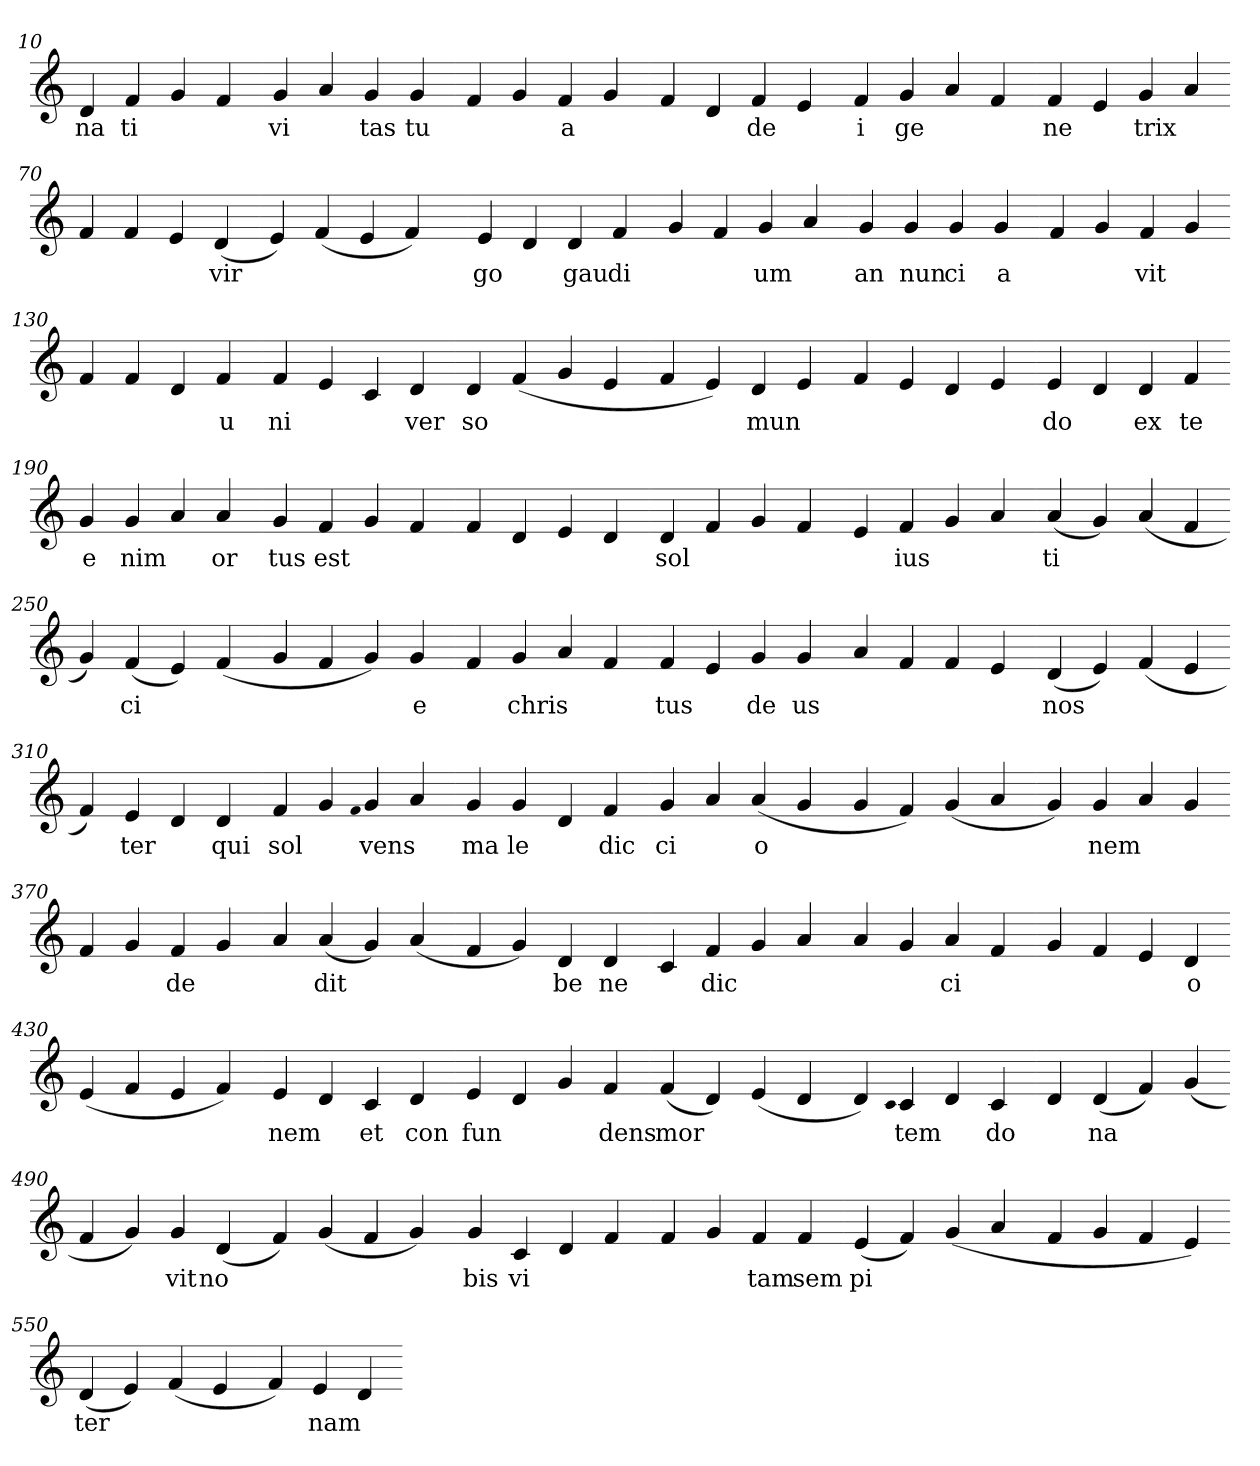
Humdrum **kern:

**kern	**text
*part1	*part1
*staff1	*staff1
*clefG2	*
=10.	=10.
4d	na
4f	ti
4g	.
4f	.
=20.-	=20.-
4g	vi
4a	.
4g	tas
4g	tu
=30.-	=30.-
4f	.
4g	.
4f	a
4g	.
=40.-	=40.-
4f	.
4d	.
4f	de
4e	.
=50.-	=50.-
4f	i
4g	ge
4a	.
4f	.
=60.-	=60.-
4f	ne
4e	.
4g	trix
4a	.
=70.-	=70.-
4f	.
4f	.
4e	.
(>4d	vir
=80.-	=80.-
4e)	.
(>4f	.
4e	.
4f)	.
=90.-	=90.-
4e	go
4d	.
4d	gau
4f	di
=100.-	=100.-
4g	.
4f	.
4g	um
4a	.
=110.-	=110.-
4g	an
4g	nun
4g	ci
4g	a
=120.-	=120.-
4f	.
4g	.
4f	vit
4g	.
=130.-	=130.-
4f	.
4f	.
4d	.
4f	u
=140.-	=140.-
4f	ni
4e	.
4c	.
4d	ver
=150.-	=150.-
4d	so
(>4f	.
4g	.
4e	.
=160.-	=160.-
4f	.
4e)	.
4d	mun
4e	.
=170.-	=170.-
4f	.
4e	.
4d	.
4e	.
=180.-	=180.-
4e	do
4d	.
4d	ex
4f	te
=190.-	=190.-
4g	e
4g	nim
4a	.
4a	or
=200.-	=200.-
4g	tus
4f	est
4g	.
4f	.
=210.-	=210.-
4f	.
4d	.
4e	.
4d	.
=220.-	=220.-
4d	sol
4f	.
4g	.
4f	.
=230.-	=230.-
4e	.
4f	ius
4g	.
4a	.
=240.-	=240.-
(>4a	ti
4g)	.
(>4a	.
4f	.
=250.-	=250.-
4g)	.
(>4f	ci
4e)	.
(>4f	.
=260.-	=260.-
4g	.
4f	.
4g)	.
4g	e
=270.-	=270.-
4f	.
4g	chris
4a	.
4f	.
=280.-	=280.-
4f	tus
4e	.
4g	de
4g	us
=290.-	=290.-
4a	.
4f	.
4f	.
4e	.
=300.-	=300.-
(>4d	nos
4e)	.
(>4f	.
4e	.
=310.-	=310.-
4f)	.
4e	ter
4d	.
4d	qui
=320.-	=320.-
4f	sol
4g	.
qqf	.
4g	vens
4a	.
=330.-	=330.-
4g	ma
4g	le
4d	.
4f	dic
=340.-	=340.-
4g	ci
4a	.
(>4a	o
4g	.
=350.-	=350.-
4g	.
4f)	.
(>4g	.
4a	.
=360.-	=360.-
4g)	.
4g	nem
4a	.
4g	.
=370.-	=370.-
4f	.
4g	.
4f	de
4g	.
=380.-	=380.-
4a	.
(>4a	dit
4g)	.
(>4a	.
=390.-	=390.-
4f	.
4g)	.
4d	be
4d	ne
=400.-	=400.-
4c	.
4f	dic
4g	.
4a	.
=410.-	=410.-
4a	.
4g	.
4a	ci
4f	.
=420.-	=420.-
4g	.
4f	.
4e	.
4d	o
=430.-	=430.-
(>4e	.
4f	.
4e	.
4f)	.
=440.-	=440.-
4e	nem
4d	.
4c	et
4d	con
=450.-	=450.-
4e	fun
4d	.
4g	.
4f	dens
=460.-	=460.-
(>4f	mor
4d)	.
(>4e	.
4d	.
=470.-	=470.-
4d)	.
qqc	.
4c	tem
4d	.
4c	do
=480.-	=480.-
4d	.
(>4d	na
4f)	.
(>4g	.
=490.-	=490.-
4f	.
4g)	.
4g	vit
(>4d	no
=500.-	=500.-
4f)	.
(>4g	.
4f	.
4g)	.
=510.-	=510.-
4g	bis
4c	vi
4d	.
4f	.
=520.-	=520.-
4f	.
4g	.
4f	tam
4f	sem
=530.-	=530.-
(>4e	pi
4f)	.
(>4g	.
4a	.
=540.-	=540.-
4f	.
4g	.
4f	.
4e)	.
=550.-	=550.-
(>4d	ter
4e)	.
(>4f	.
4e	.
=560.-	=560.-
4f)	.
4e	nam
4d	.
=-	=-
*-	*-
